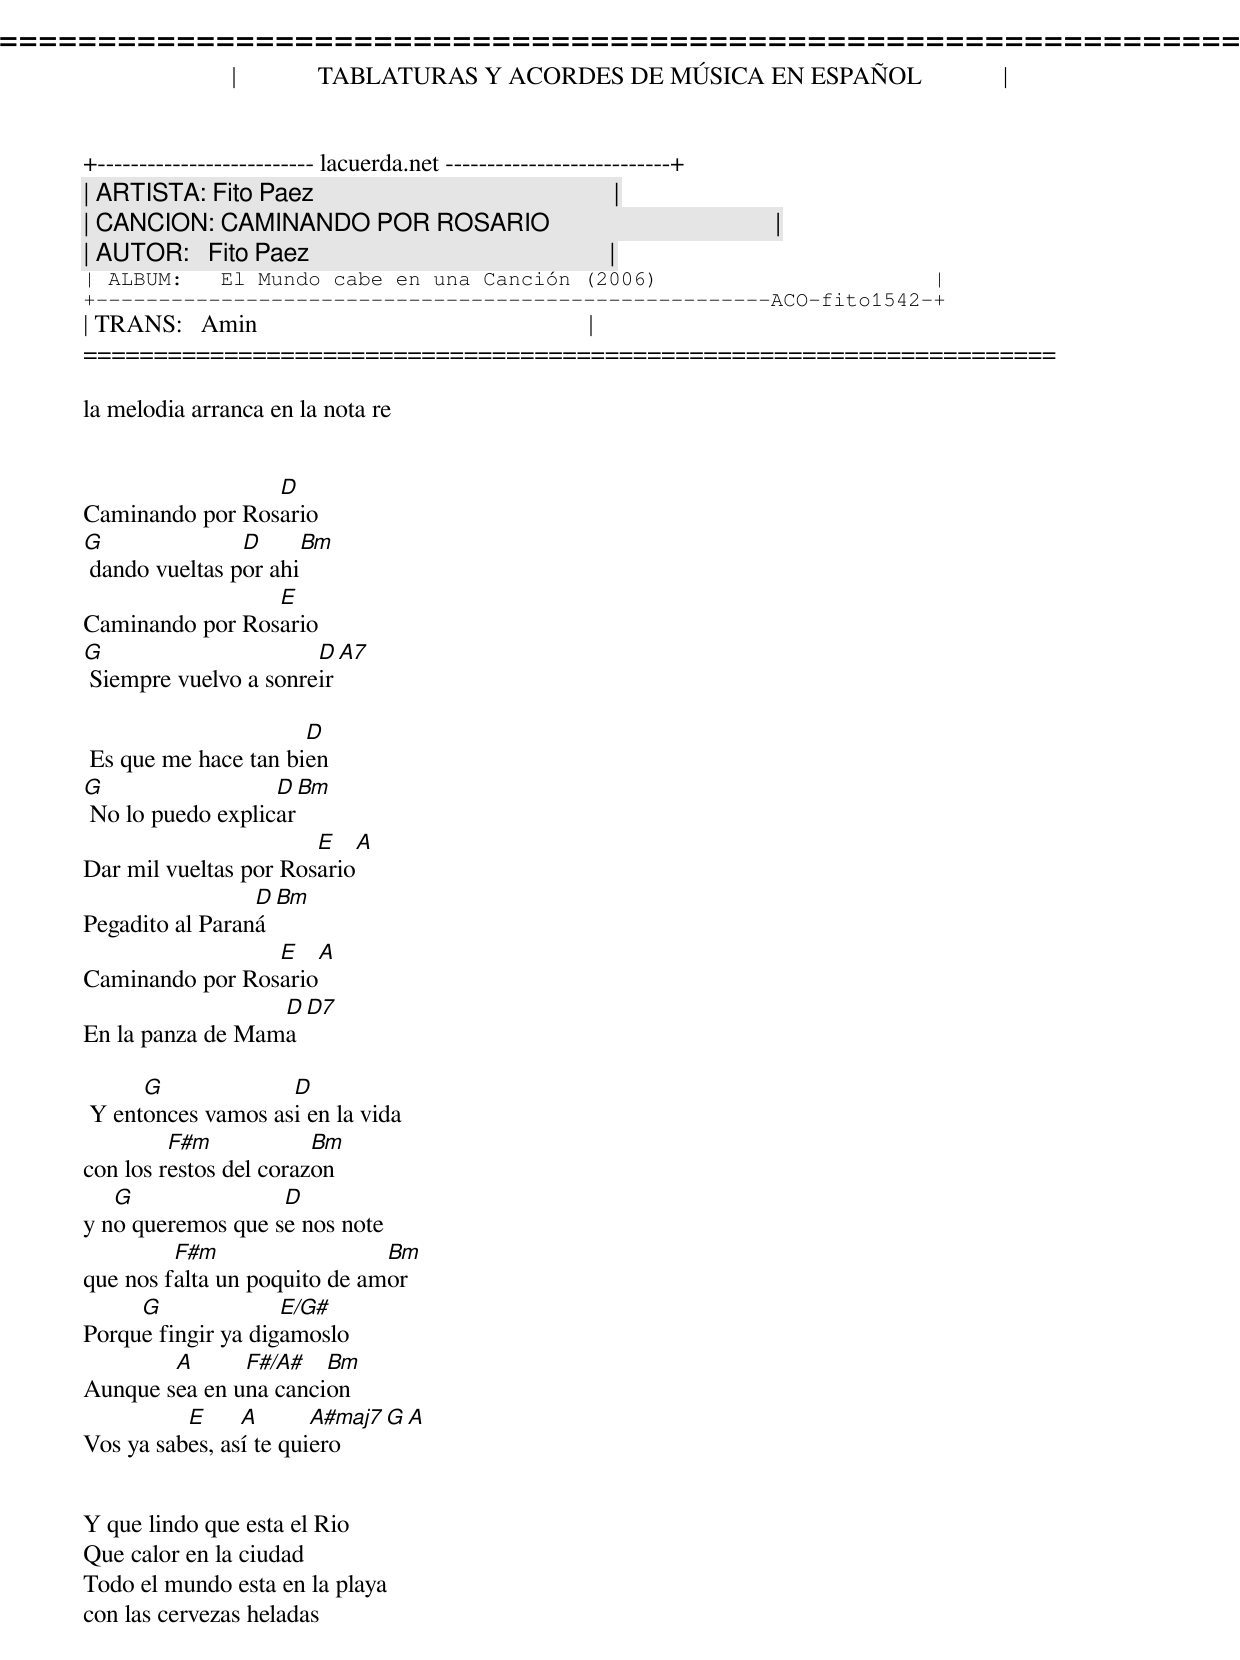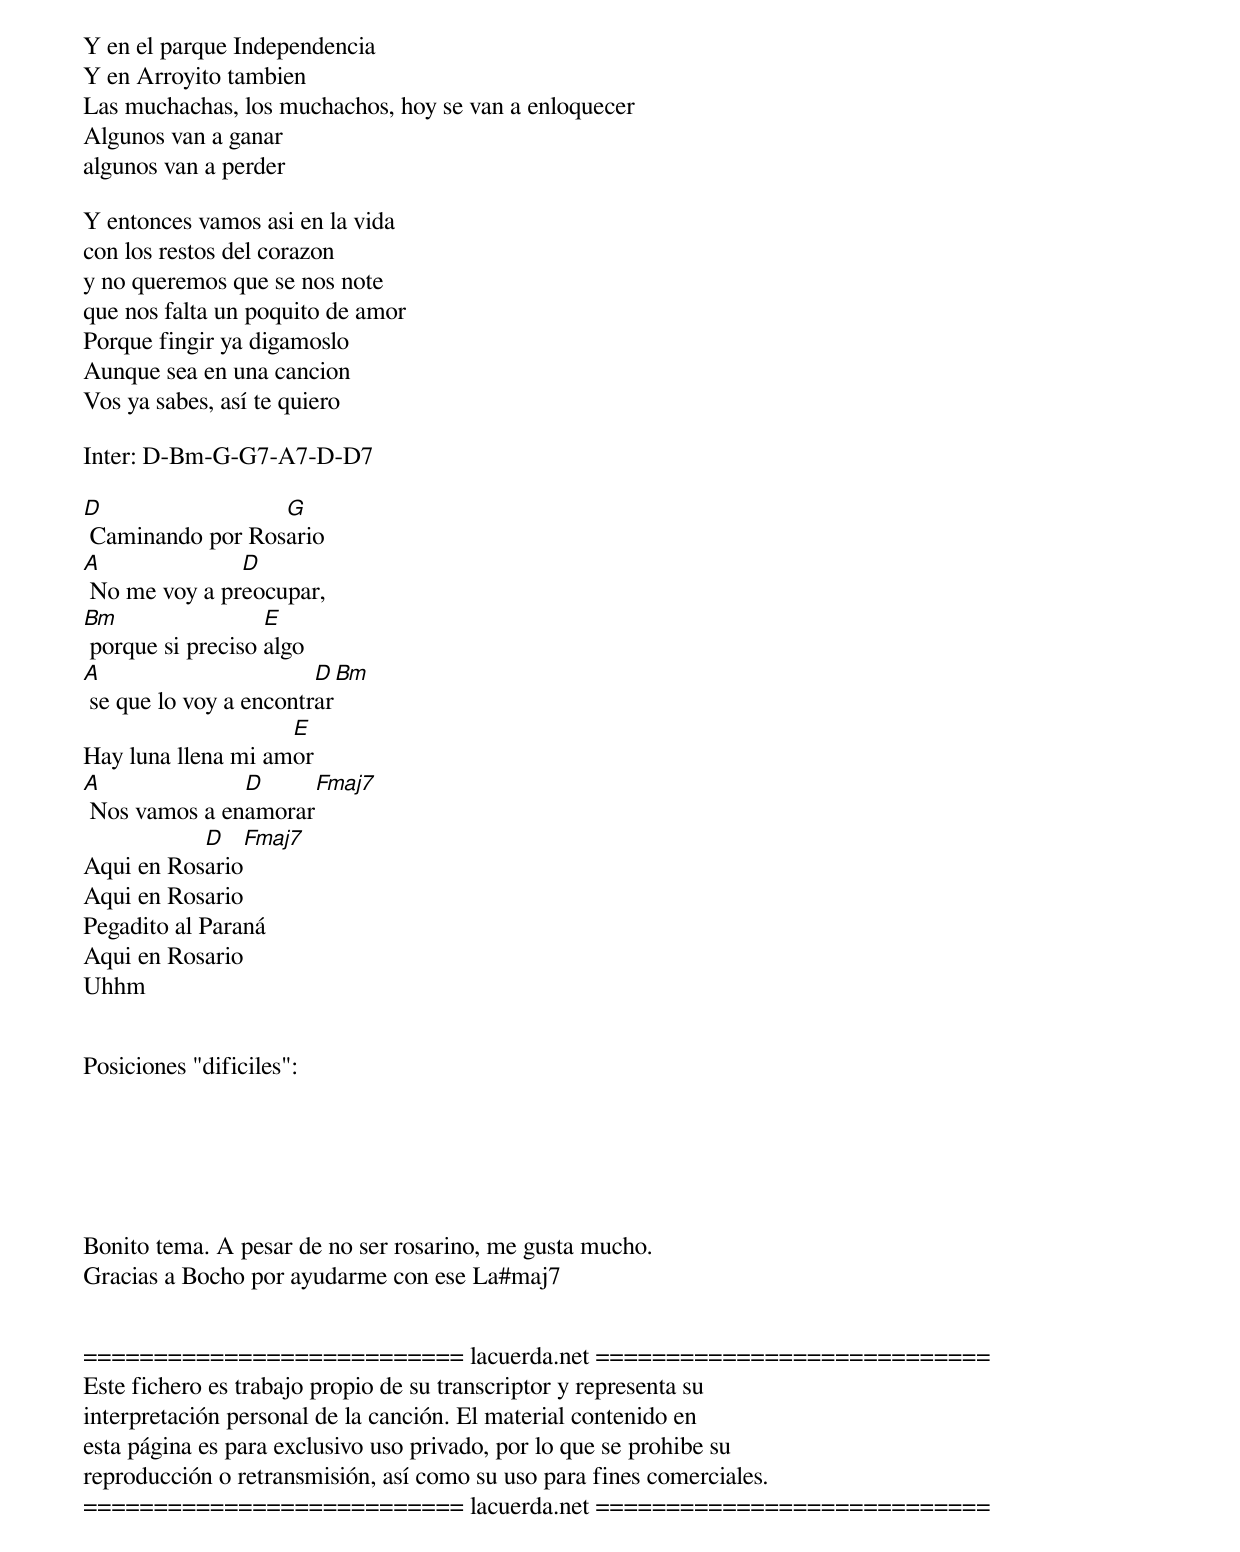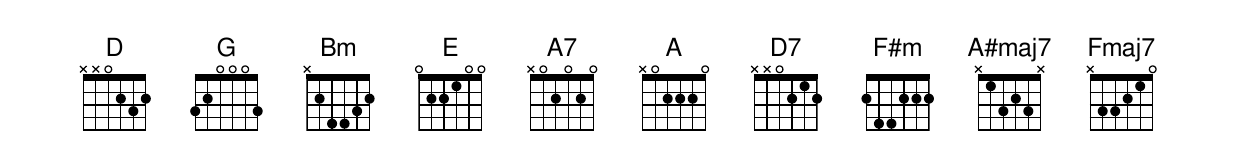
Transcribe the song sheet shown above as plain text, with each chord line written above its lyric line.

=====================================================================
|             TABLATURAS Y ACORDES DE MÚSICA EN ESPAÑOL             |
+-------------------------- lacuerda.net ---------------------------+
| ARTISTA: Fito Paez                                                |
| CANCION: CAMINANDO POR ROSARIO                                    |
| AUTOR:   Fito Paez                                                |
| ALBUM:   El Mundo cabe en una Canción (2006)                      |
+------------------------------------------------------ACO-fito1542-+
| TRANS:   Amin                                                     |
=====================================================================

la melodia arranca en la nota re


                 D
Caminando por Rosario
G               D       Bm
 dando vueltas por ahi
                 E
Caminando por Rosario
G                      D      A7
 Siempre vuelvo a sonreir

                      D
 Es que me hace tan bien
G                  D    Bm
 No lo puedo explicar
                       E     A
Dar mil vueltas por Rosario
                 D  Bm
Pegadito al Paraná
                 E     A
Caminando por Rosario
                  D   D7
En la panza de Mama

      G             D
 Y entonces vamos asi en la vida
         F#m            Bm
con los restos del corazon
   G               D
y no queremos que se nos note
         F#m                  Bm
que nos falta un poquito de amor
     G              E/G#
Porque fingir ya digamoslo
        A      F#/A#   Bm
Aunque sea en una cancion
          E     A       A#maj7   G   A
Vos ya sabes, así te quiero


Y que lindo que esta el Rio
Que calor en la ciudad
Todo el mundo esta en la playa
con las cervezas heladas

Y en el parque Independencia
Y en Arroyito tambien
Las muchachas, los muchachos, hoy se van a enloquecer
Algunos van a ganar
algunos van a perder

Y entonces vamos asi en la vida
con los restos del corazon
y no queremos que se nos note
que nos falta un poquito de amor
Porque fingir ya digamoslo
Aunque sea en una cancion
Vos ya sabes, así te quiero

Inter: D-Bm-G-G7-A7-D-D7

D                 G
 Caminando por Rosario
A              D
 No me voy a preocupar,
Bm                 E
 porque si preciso algo
A                       D   Bm
 se que lo voy a encontrar
                    E
Hay luna llena mi amor
A              D      Fmaj7
 Nos vamos a enamorar
           D      Fmaj7
Aqui en Rosario
Aqui en Rosario
Pegadito al Paraná
Aqui en Rosario
Uhhm


Posiciones "dificiles":


E/G#= 422100
F#/A#= x1x322
A#maj7= x13231
Fmaj7= xx3210




Bonito tema. A pesar de no ser rosarino, me gusta mucho.
Gracias a Bocho por ayudarme con ese La#maj7


=========================== lacuerda.net ============================
Este fichero es trabajo propio de su transcriptor y representa su
interpretación personal de la canción. El material contenido en
esta página es para exclusivo uso privado, por lo que se prohibe su
reproducción o retransmisión, así como su uso para fines comerciales.
=========================== lacuerda.net ============================
